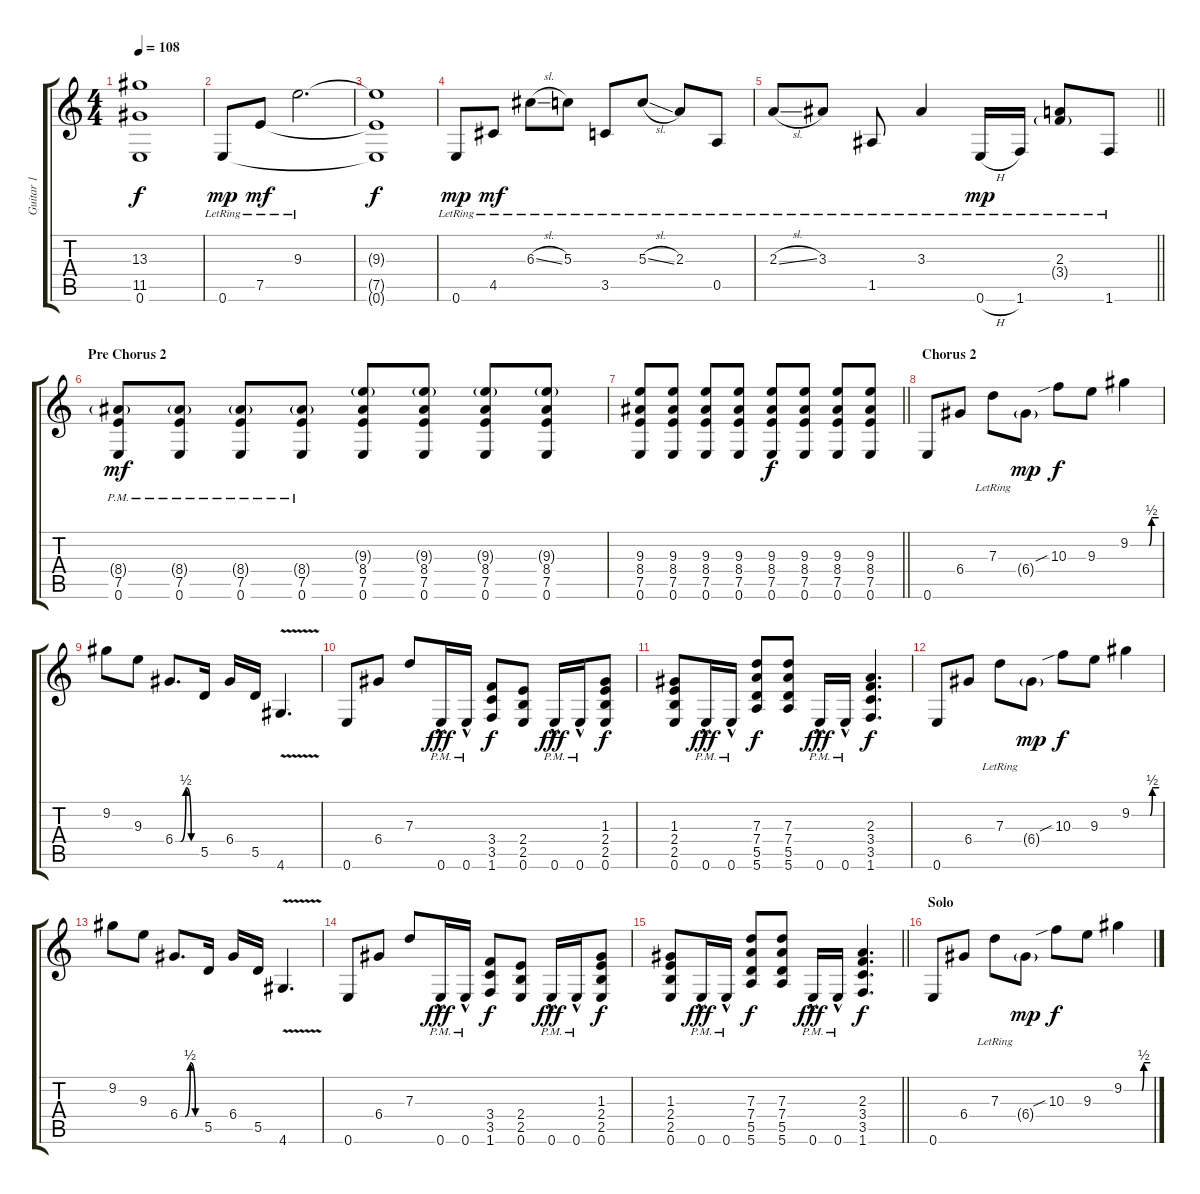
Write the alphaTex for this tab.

\track ("Guitar 1" "Guitar 1") {instrument distortionguitar}
\staff {score tabs}
\tuning (E4 B3 G3 D3 A2 E2) {hide}
\ts (4 4)
\tempo 108
\clef g2
\ks c
(13.3{t} 11.5{t} 0.6{t}).1{dy f} |
0.6{lr}.8{dy mp} 7.5{lr}.8{dy mf} 9.3{lr}.2{d} |
(9.3{t} 7.5{t} 0.6{t}).1{dy f} |
0.6{lr}.8{dy mp} 4.5{lr}.8{dy mf} 6.3{sl lr}.8 5.3{lr}.8 3.5{lr}.8 5.3{sl lr}.8 2.3{lr}.8 0.5{lr}.8 |
\barLineRight lightlight
2.3{sl lr}.8 3.3{lr}.8 1.5{lr}.8 3.3{lr}.4 0.6{h lr}.16{dy mp} 1.6{lr}.16 (2.3{lr} 3.4{g}).8 1.6{lr}.8 |
\section ("" "Pre Chorus 2")
(8.4{g} 7.5{pm} 0.6{pm}).8{dy mf volume 12 instrument distortionguitar} (8.4{g} 7.5{pm} 0.6{pm}).8 (8.4{g} 7.5{pm} 0.6{pm}).8 (8.4{g} 7.5{pm} 0.6{pm}).8 (9.3{g} 8.4 7.5 0.6).8 (9.3{g} 8.4 7.5 0.6).8 (9.3{g} 8.4 7.5 0.6).8 (9.3{g} 8.4 7.5 0.6).8 |
\barLineRight lightlight
(9.3 8.4 7.5 0.6).8 (9.3 8.4 7.5 0.6).8 (9.3 8.4 7.5 0.6).8 (9.3 8.4 7.5 0.6).8 (9.3 8.4 7.5 0.6).8{dy f} (9.3 8.4 7.5 0.6).8 (9.3 8.4 7.5 0.6).8 (9.3 8.4 7.5 0.6).8 |
\section ("" "Chorus 2")
0.6.8 6.4.8 7.3{lr}.8 6.4{g}.8{dy mp} 10.3{sib}.8{dy f} 9.3.8 9.2{be (custom 0 0 5 0 8 0 15 0 36 0 40 0 45 2 60 2)}.4 |
9.2.8 9.3.8 6.4{be (custom 0 0 15 0 30 2 45 0 60 0)}.8{d} 5.5.16 6.4.16 5.5.16 4.6{v}.4{d} |
0.6.8 6.4.8 7.3.8 0.6{hac pm}.16{dy fff} 0.6{hac pm}.16 (3.4 3.5 1.6).8{dy f} (2.4 2.5 0.6).8 0.6{hac pm}.16{dy fff} 0.6{hac pm}.16 (1.3 2.4 2.5 0.6).8{dy f} |
(1.3 2.4 2.5 0.6).8 0.6{hac pm}.16{dy fff} 0.6{hac pm}.16 (7.3 7.4 5.5 5.6).8{dy f} (7.3 7.4 5.5 5.6).8 0.6{hac pm}.16{dy fff} 0.6{hac pm}.16 (2.3 3.4 3.5 1.6).4{d dy f} |
0.6.8 6.4.8 7.3{lr}.8 6.4{g}.8{dy mp} 10.3{sib}.8{dy f} 9.3.8 9.2{be (custom 0 0 5 0 8 0 15 0 36 0 40 0 45 2 60 2)}.4 |
9.2.8 9.3.8 6.4{be (custom 0 0 15 0 30 2 45 0 60 0)}.8{d} 5.5.16 6.4.16 5.5.16 4.6{v}.4{d} |
0.6.8 6.4.8 7.3.8 0.6{hac pm}.16{dy fff} 0.6{hac pm}.16 (3.4 3.5 1.6).8{dy f} (2.4 2.5 0.6).8 0.6{hac pm}.16{dy fff} 0.6{hac pm}.16 (1.3 2.4 2.5 0.6).8{dy f} |
\barLineRight lightlight
(1.3 2.4 2.5 0.6).8 0.6{hac pm}.16{dy fff} 0.6{hac pm}.16 (7.3 7.4 5.5 5.6).8{dy f} (7.3 7.4 5.5 5.6).8 0.6{hac pm}.16{dy fff} 0.6{hac pm}.16 (2.3 3.4 3.5 1.6).4{d dy f} |
\section ("" "Solo")
0.6.8 6.4.8 7.3{lr}.8 6.4{g}.8{dy mp} 10.3{sib}.8{dy f} 9.3.8 9.2{be (custom 0 0 5 0 8 0 15 0 36 0 40 0 45 2 60 2)}.4
